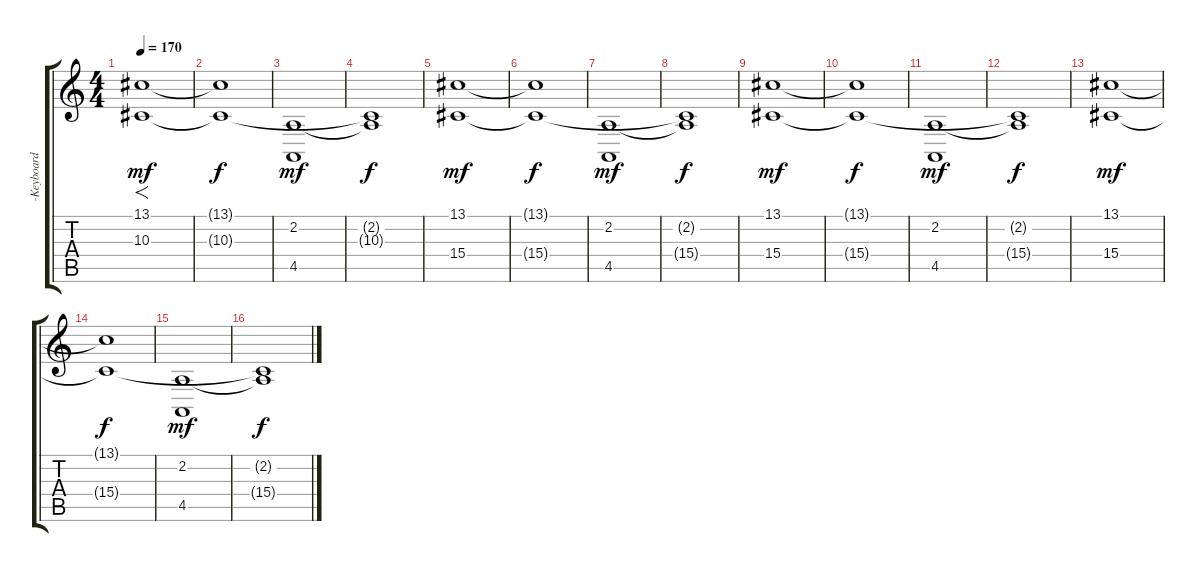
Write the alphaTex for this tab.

\track ("-Keyboard Harmony-" "-Keyboard ") {instrument synthstrings1}
\staff {score tabs}
\tuning (C4 G3 Eb3 Bb2 F2 C2) {hide}
\ts (4 4)
\tempo 170
\clef g2
\ks c
(13.1 10.3).1{f dy mf} |
(13.1{t} 10.3{t}).1{dy f} |
(2.2 4.5).1{dy mf} |
(2.2{t} 10.3{t}).1{dy f} |
(13.1 15.4).1{dy mf} |
(13.1{t} 15.4{t}).1{dy f} |
(2.2 4.5).1{dy mf} |
(2.2{t} 15.4{t}).1{dy f} |
(13.1 15.4).1{dy mf} |
(13.1{t} 15.4{t}).1{dy f} |
(2.2 4.5).1{dy mf} |
(2.2{t} 15.4{t}).1{dy f} |
(13.1 15.4).1{dy mf} |
(13.1{t} 15.4{t}).1{dy f} |
(2.2 4.5).1{dy mf} |
(2.2{t} 15.4{t}).1{dy f}
